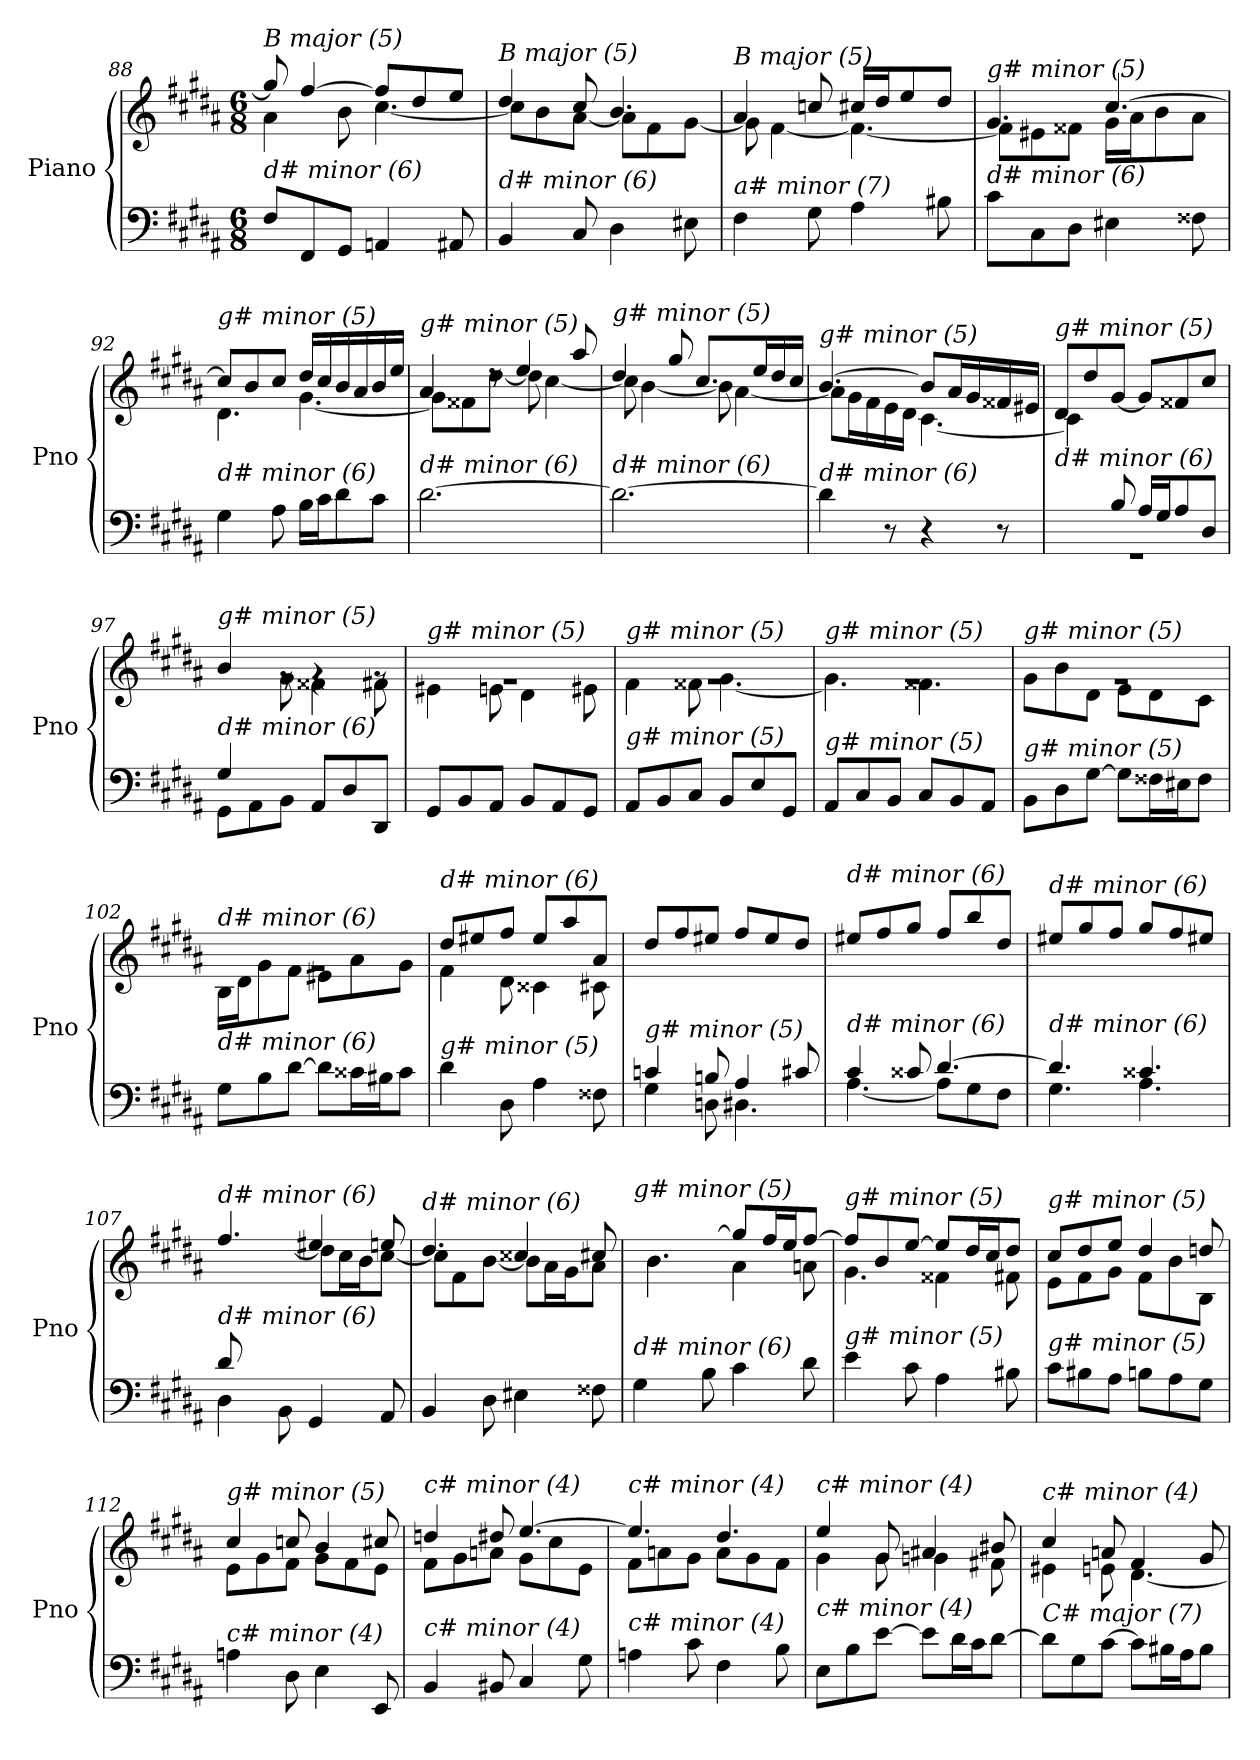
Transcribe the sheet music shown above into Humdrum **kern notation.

**kern	**kern
*part1	*part1
*staff2	*staff1
*I"Piano	*
*I'Pno	*
*clefF4	*clefG2
*k[f#c#g#d#a#]	*k[f#c#g#d#a#]
*M6/8	*M6/8
=88	=88
*	*^
!	!LO:TX:i:t=B major (5)	!
!LO:TX:i:t=d# minor (6)	!	!
8F#/L	8gg#/]	4a#\
8FF#/	[4ff#/	.
8GG#/J	.	8b\
4AAn/	8ff#/L]	[4.cc#\
.	8dd#/	.
8AA#X/	8ee/J	.
=89	=89	=89
!	!LO:TX:i:t=B major (5)	!
!LO:TX:i:t=d# minor (6)	!	!
4BB/	4dd#/	8cc#\L]
.	.	8b\
8C#/	8cc#/	[8a#\J
4D#\	4.b/	8a#\L]
.	.	8f#\
8E#X\	.	[8g#\J
=90	=90	=90
!	!LO:TX:i:t=B major (5)	!
!LO:TX:i:t=a# minor (7)	!	!
4F#\	4a#/	8g#\]
.	.	[4f#\
8G#\	8ccni/	.
4A#\	16cc#/LL	4.f#\_
.	16dd#/J	.
.	8ee/	.
8B#X\	8dd#/J	.
!!LO:PB:g=z	!!
=91	=91	=91
!	!LO:TX:i:t=g# minor (5)	!
!LO:TX:i:t=d# minor (6)	!	!
8c#\L	4.g#/	8f#\L]
8C#\	.	8e#X\
8D#\J	.	8f##X\J
4E#X\	[4.cc#/	16g#\LL
.	.	16a#\J
.	.	8b\
8F##Xj\	.	8a#\J
=92	=92	=92
!	!LO:TX:i:t=g# minor (5)	!
!LO:TX:i:t=d# minor (6)	!	!
4G#\	8cc#/L]	4.d#\
.	8b/	.
8A#\	8cc#/J	.
16B\LL	16dd#/LL	[4.g#\
16c#\J	16cc#/	.
8d#\	16b/	.
.	16a#/	.
8c#\J	16b/	.
.	16ee/JJ	.
=93	=93	=93
!	!LO:TX:i:t=g# minor (5)	!
!LO:TX:i:t=d# minor (6)	!	!
[2.d#\	4a#/	8g#\L]
.	.	8f##X\
.	8rdd	[8dd#\J
.	4ee/	8dd#\]
.	.	[4cc#\
.	8aa#/	.
=94	=94	=94
!	!LO:TX:i:t=g# minor (5)	!
!LO:TX:i:t=d# minor (6)	!	!
2.d#\_	4dd#/	8cc#\]
.	.	[4b\
.	8gg#/	.
.	8.cc#/L	8b\]
.	.	[4a#\
.	16ee/L	.
.	16dd#/	.
.	16cc#/JJ	.
!!LO:LB:g=z	!!
=95	=95	=95
!	!LO:TX:i:t=g# minor (5)	!
!LO:TX:i:t=d# minor (6)	!	!
4d#\]	[4.b/	8a#\L]
.	.	16g#\L
.	.	16f#\
8r	.	16e\
.	.	16d#\JJ
4r	8b/L]	[4.c#\
.	16a#/L	.
.	16g#/	.
8r	16f##X/	.
.	16e#X/JJ	.
=96	=96	=96
*^	*	*
!	!	!LO:TX:i:t=g# minor (5)	!
!LO:TX:i:t=d# minor (6)	!	!	!
4ryy	2.rGG	8d#/L	4c#\]
.	.	8dd#/	.
8B/	.	[8g#/J	2ryy
16A#/LL	.	8g#/L]	.
16G#/J	.	.	.
8A#/	.	8f##X/	.
8D#/J	.	8cc#/J	.
=97	=97	=97	=97
!	!	!LO:TX:i:t=g# minor (5)	!
!LO:TX:i:t=d# minor (6)	!	!	!
4G#/	8GG#\L	4b/	4ryy
.	8AA#\	.	.
2ryy	8BB\J	8rg	8g#\
.	8AA#/L	4rg	4f##X\
.	8D#/	.	.
.	8DD#/J	8rg	8f#X\
=98	=98	=98	=98
!	!	!LO:TX:i:t=g# minor (5)	!
!LO:TX:i:t=d# minor (6)	!	!	!
*v	*v	*	*
8GG#/L	2.rg	4e#X\
8BB/	.	.
8AA#/J	.	8en\
8BB/L	.	4d#\
8AA#/	.	.
8GG#/J	.	8e#X\
=99	=99	=99
!	!LO:TX:i:t=g# minor (5)	!
!LO:TX:i:t=g# minor (5)	!	!
8AA#/L	2.rg	4f#\
8BB/	.	.
8C#/J	.	8f##X\
8BB/L	.	[4.g#\
8E/	.	.
8GG#/J	.	.
=100	=100	=100
!	!LO:TX:i:t=g# minor (5)	!
!LO:TX:i:t=g# minor (5)	!	!
8AA#/L	2.rg	4.g#\]
8C#/	.	.
8BB/J	.	.
8C#/L	.	4.f##X\
8BB/	.	.
8AA#/J	.	.
!!LO:LB:g=z	!!
=101	=101	=101
!	!LO:TX:i:t=g# minor (5)	!
!LO:TX:i:t=g# minor (5)	!	!
8BB\L	2.rg	8g#\L
8D#\	.	8b\
[8G#\J	.	8d#\J
8G#\L]	.	8e\L
16F##X\L	.	8d#\
16E#X\J	.	.
8F##\J	.	8c#\J
=102	=102	=102
!	!LO:TX:i:t=d# minor (6)	!
!LO:TX:i:t=d# minor (6)	!	!
8G#\L	2.rg	16B\LL
.	.	16d#\J
8B\	.	8g#\
[8d#\J	.	8f#\J
8d#\L]	.	8e#X\L
16c##X\L	.	8a#\
16B#X\J	.	.
8c##\J	.	8g#\J
=103	=103	=103
!	!LO:TX:i:t=d# minor (6)	!
!LO:TX:i:t=g# minor (5)	!	!
4d#\	8dd#/L	4f#\
.	8ee#X/	.
8D#\	8ff#/J	8d#\
4A#\	8ee#/L	4c##X\
.	8aa#/	.
8F##X\	8a#/J	8c#X\
=104	=104	=104
*^	*	*
!	!	!LO:TX:i:t=d# minor (6)	!
!LO:TX:i:t=g# minor (5)	!	!	!
*	*	*v	*v
4cni/	4G#\	8dd#/L
.	.	8ff#/
8Bn/	8Dni\	8ee#X/J
4A#/	4.D#\	8ff#/L
.	.	8ee#/
8c#Xi/	.	8dd#/J
=105	=105	=105
!	!	!LO:TX:i:t=d# minor (6)
!LO:TX:i:t=d# minor (6)	!	!
4c#/	[4.A#\	8ee#X/L
.	.	8ff#/
8c##X/	.	8gg#/J
[4.d#/	8A#\L]	8ff#/L
.	8G#\	8bb/
.	8F#\J	8dd#/J
!!LO:LB:g=z
=106	=106	=106
!	!	!LO:TX:i:t=d# minor (6)
!LO:TX:i:t=d# minor (6)	!	!
4.d#/]	4.G#\	8ee#X/L
.	.	8gg#/
.	.	8ff#/J
4.c##X/	4.A#\	8gg#/L
.	.	8ff#/
.	.	8ee#X/J
=107	=107	=107
*	*	*^
!	!	!LO:TX:i:t=d# minor (6)	!
!LO:TX:i:t=d# minor (6)	!	!	!
8d#/L	4D#\	4.ff#/	8ryy
2ryy	.	.	8a#\
.	8BB\	.	[8dd#\J
.	4GG#/	4ee#X/	8dd#\L]
.	.	.	16cc#\L
.	.	.	16b\J
8ryy	8AA#/	8een/	[8cc#\J
=108	=108	=108	=108
!	!	!LO:TX:i:t=d# minor (6)	!
!LO:TX:i:t=d# minor (6)	!	!	!
*v	*v	*	*
4BB/	4.dd#/	8cc#\L]
.	.	8f#\
8D#\	.	[8b\J
4E#X\	4cc##X/	8b\L]
.	.	16a#\L
.	.	16g#\J
8F##Xj\	8cc#X/	8a#\J
=109	=109	=109
!	!LO:TX:i:t=g# minor (5)	!
!LO:TX:i:t=d# minor (6)	!	!
4G#\	8b/Lyy	4.b\
.	8dd#/	.
8B\	[8gg#/J	.
4c#\	8gg#/L]	4a#\
.	16ff#/L	.
.	16ee/J	.
8d#\	[8ff#/J	8an\
=110	=110	=110
!	!LO:TX:i:t=g# minor (5)	!
!LO:TX:i:t=g# minor (5)	!	!
4e\	8ff#/L]	4.g#\
.	8b/	.
8c#\	[8ee/J	.
4A#\	8ee/L]	4f##X\
.	16dd#/L	.
.	16cc#/J	.
8B#Xj\	8dd#/J	8f#X\
!!LO:LB:g=z	!!
=111	=111	=111
!	!LO:TX:i:t=g# minor (5)	!
!LO:TX:i:t=g# minor (5)	!	!
8c#\L	8cc#/L	8e\L
8B#Xj\	8dd#/	8f#\
8A#\J	8ee/J	8g#\J
8Bn\L	4dd#/	8f#\L
8A#\	.	8b\
8G#\J	8ddn/	8B\J
=112	=112	=112
!	!LO:TX:i:t=g# minor (5)	!
!LO:TX:i:t=c# minor (4)	!	!
4An\	4cc#/	8e\L
.	.	8g#\
8D#\	8ccn/	8f#\J
4E\	4b/	8g#\L
.	.	8f#\
8EE/	8cc#X/	8e\J
=113	=113	=113
!	!LO:TX:i:t=c# minor (4)	!
!LO:TX:i:t=c# minor (4)	!	!
4BB/	4ddn/	8f#\L
.	.	8g#\
8BB#X/	8dd#X/	8an\J
4C#/	[4.ee/	8g#\L
.	.	8cc#\
8G#\	.	8e\J
=114	=114	=114
!	!LO:TX:i:t=c# minor (4)	!
!LO:TX:i:t=c# minor (4)	!	!
4An\	4.ee/]	8f#\L
.	.	8an\
8c#\	.	8g#\J
4F#\	4.dd#/	8a\L
.	.	8g#\
8B\	.	8f#\J
=115	=115	=115
!	!LO:TX:i:t=c# minor (4)	!
!LO:TX:i:t=c# minor (4)	!	!
8E\L	4ee/	4g#\
8B\	.	.
[8e\J	8g#/	8g#\
8e\L]	4a#X/	4gni\
16d#\L	.	.
16c#\J	.	.
[8d#\J	8b#X/	8f#X\
!!LO:LB:g=z	!!
=116	=116	=116
!	!LO:TX:i:t=c# minor (4)	!
!LO:TX:i:t=C# major (7)	!	!
8d#\L]	4cc#/	4e#X\
8G#\	.	.
[8c#\J	8an/	8en\
8c#\L]	4f#/	[4.d#\
16B#X\L	.	.
16A#\J	.	.
8B#\J	8g#/	.
*	*v	*v
=	=
*-	*-
